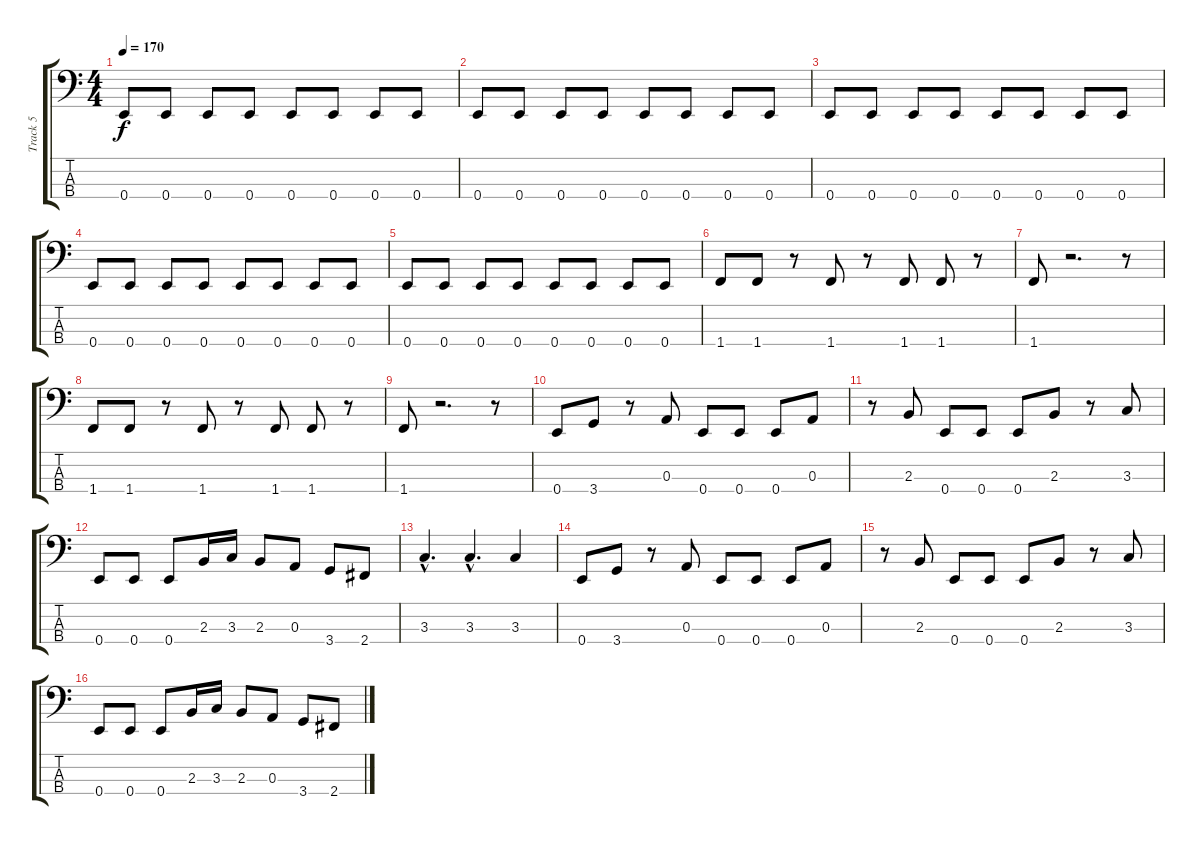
\track ("Track 5" "Track 5") {instrument electricbasspick}
\staff {score tabs}
\tuning (G2 D2 A1 E1) {hide}
\ts (4 4)
\tempo 170
\clef f4
\ks c
0.4.8{dy f} 0.4.8 0.4.8 0.4.8 0.4.8 0.4.8 0.4.8 0.4.8 |
0.4.8 0.4.8 0.4.8 0.4.8 0.4.8 0.4.8 0.4.8 0.4.8 |
0.4.8 0.4.8 0.4.8 0.4.8 0.4.8 0.4.8 0.4.8 0.4.8 |
0.4.8 0.4.8 0.4.8 0.4.8 0.4.8 0.4.8 0.4.8 0.4.8 |
0.4.8 0.4.8 0.4.8 0.4.8 0.4.8 0.4.8 0.4.8 0.4.8 |
1.4.8 1.4.8 r.8 1.4.8 r.8 1.4.8 1.4.8 r.8 |
1.4.8 r.2{d} r.8 |
1.4.8 1.4.8 r.8 1.4.8 r.8 1.4.8 1.4.8 r.8 |
1.4.8 r.2{d} r.8 |
0.4.8 3.4.8 r.8 0.3.8 0.4.8 0.4.8 0.4.8 0.3.8 |
r.8 2.3.8 0.4.8 0.4.8 0.4.8 2.3.8 r.8 3.3.8 |
0.4.8 0.4.8 0.4.8 2.3.16 3.3.16 2.3.8 0.3.8 3.4.8 2.4.8 |
3.3{hac}.4{d} 3.3{hac}.4{d} 3.3.4 |
0.4.8 3.4.8 r.8 0.3.8 0.4.8 0.4.8 0.4.8 0.3.8 |
r.8 2.3.8 0.4.8 0.4.8 0.4.8 2.3.8 r.8 3.3.8 |
0.4.8 0.4.8 0.4.8 2.3.16 3.3.16 2.3.8 0.3.8 3.4.8 2.4.8
